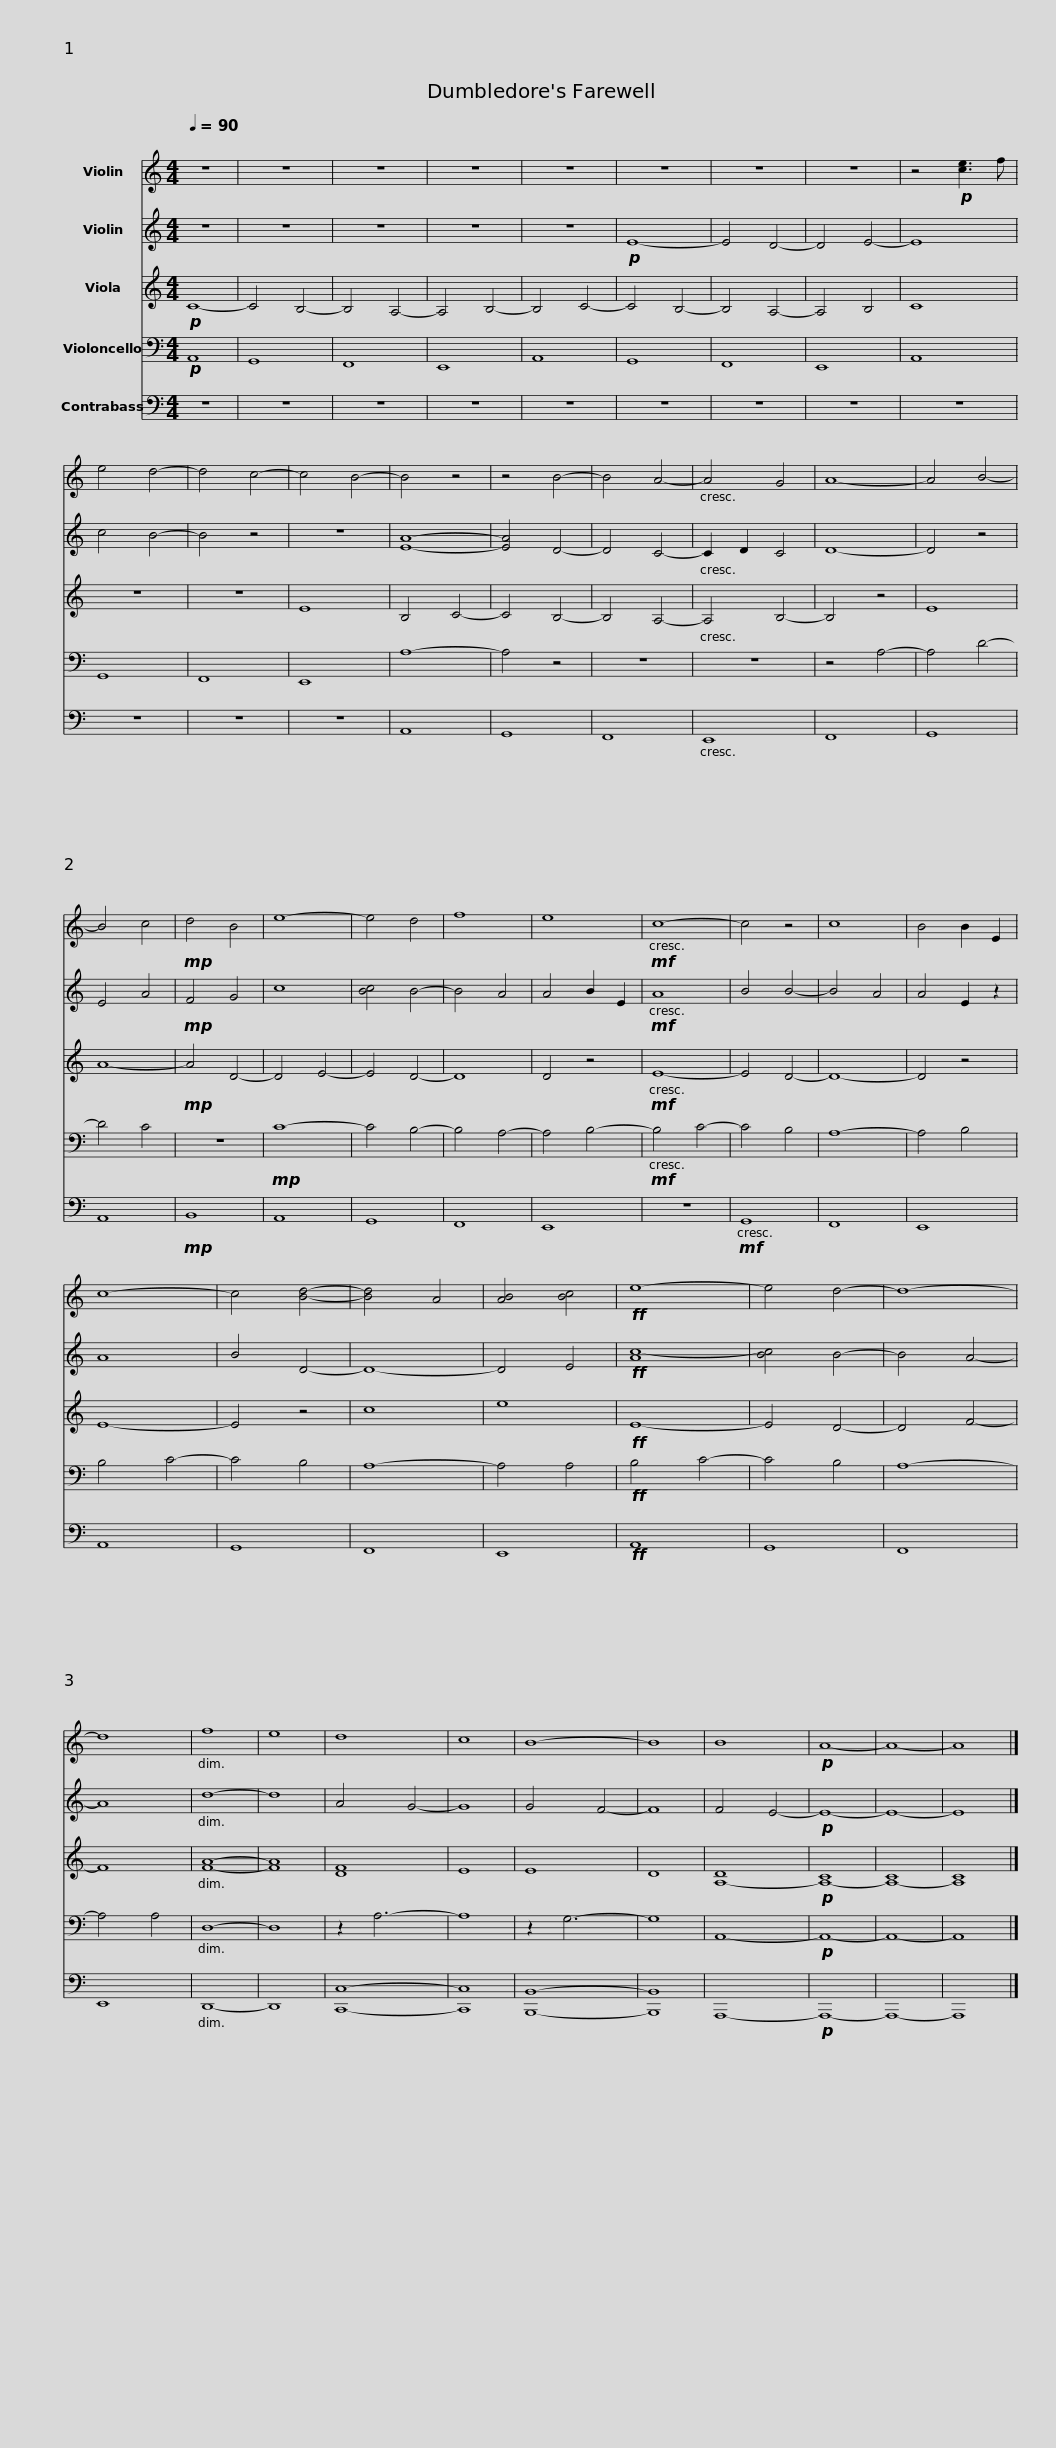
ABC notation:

X:1
%%score 1 2 3 4 5
L:1/8
Q:1/4=90
M:4/4
I:linebreak $
K:C
V:1 treble
V:2 treble
V:3 treble
V:4 bass
V:5 bass transpose=-12
V:1
 z8 | z8 | z8 | z8 | z8 | %5
 z8 | z8 | z8 | z4!p! [ce]3 f | e4 d4- | %10
 d4 c4- | c4 B4- |$ B4 z4 | z4 B4- | B4 A4- | %15
 A4 G4 | A8- | A4 B4- | B4 c4 |!mp! d4 B4 | %20
 e8- | e4 d4 | f8 | e8 |!mf! c8- |$ %25
 c4 z4 | c8 | B4 B2 E2 | c8- | c4 [Bd]4- | %30
 [Bd]4 A4 | [AB]4 [Bc]4 |!ff! e8- | e4 d4- | d8- | %35
 d8 | f8 | e8 | d8 |$ c8 | %40
 B8- | B8 | B8 |!p! A8- | A8- | %45
 A8 |] %46
V:2
 z8 | z8 | z8 | z8 | z8 | %5
!p! E8- | E4 D4- | D4 E4- | E8 | c4 B4- | %10
 B4 z4 | z8 |$ [EA]8- | [EA]4 D4- | D4 C4- | %15
 C2 D2 C4 | D8- | D4 z4 | E4 A4 |!mp! F4 G4 | %20
 c8 | [Bc]4 B4- | B4 A4 | A4 B2 E2 |!mf! A8 |$ %25
 B4 B4- | B4 A4 | A4 E2 z2 | A8 | B4 D4- | %30
 D8- | D4 E4 |!ff! [Ac-]8 | [Bc]4 B4- | B4 A4- | %35
 A8 | d8- | d8 | A4 G4- |$ G8 | %40
 G4 F4- | F8 | F4 E4- |!p! E8- | E8- | %45
 E8 |] %46
V:3
!p! C8- | C4 B,4- | B,4 A,4- | A,4 B,4- | B,4 C4- | %5
 C4 B,4- | B,4 A,4- | A,4 B,4 | C8 | z8 | %10
 z8 | E8 |$ B,4 C4- | C4 B,4- | B,4 A,4- | %15
 A,4 B,4- | B,4 z4 | E8 | A8- |!mp! A4 D4- | %20
 D4 E4- | E4 D4- | D8 | D4 z4 |!mf! E8- |$ %25
 E4 D4- | D8- | D4 z4 | E8- | E4 z4 | %30
 c8 | e8 |!ff! E8- | E4 D4- | D4 F4- | %35
 F8 | [FA]8- | [FA]8 | [DF]8 |$ E8 | %40
 E8 | D8 | [A,-D]8 |!p! [A,-C]8 | [A,-C]8 | %45
 [A,C]8 |] %46
V:4
!p! A,,8 | G,,8 | F,,8 | E,,8 | A,,8 | %5
 G,,8 | F,,8 | E,,8 | A,,8 | G,,8 | %10
 F,,8 | E,,8 |$ A,8- | A,4 z4 | z8 | %15
 z8 | z4 A,4- | A,4 D4- | D4 C4 | z8 | %20
!mp! C8- | C4 B,4- | B,4 A,4- | A,4 B,4- |!mf! B,4 C4- |$ %25
 C4 B,4 | A,8- | A,4 B,4 | B,4 C4- | C4 B,4 | %30
 A,8- | A,4 A,4 |!ff! B,4 C4- | C4 B,4 | A,8- | %35
 A,4 A,4 | D,8- | D,8 | z2 A,6- |$ A,8 | %40
 z2 G,6- | G,8 | A,,8- |!p! A,,8- | A,,8- | %45
 A,,8 |] %46
V:5
 z8 | z8 | z8 | z8 | z8 | %5
 z8 | z8 | z8 | z8 | z8 | %10
 z8 | z8 |$ A,,8 | G,,8 | F,,8 | %15
 E,,8 | F,,8 | G,,8 | A,,8 |!mp! B,,8 | %20
 A,,8 | G,,8 | F,,8 | E,,8 | z8 |$ %25
!mf! G,,8 | F,,8 | E,,8 | A,,8 | G,,8 | %30
 F,,8 | E,,8 |!ff! A,,8 | G,,8 | F,,8 | %35
 E,,8 | D,,8- | D,,8 | [C,,C,]8- |$ [C,,C,]8 | %40
 [B,,,B,,]8- | [B,,,B,,]8 | A,,,8- |!p! A,,,8- | A,,,8- | %45
 A,,,8 |] %46
